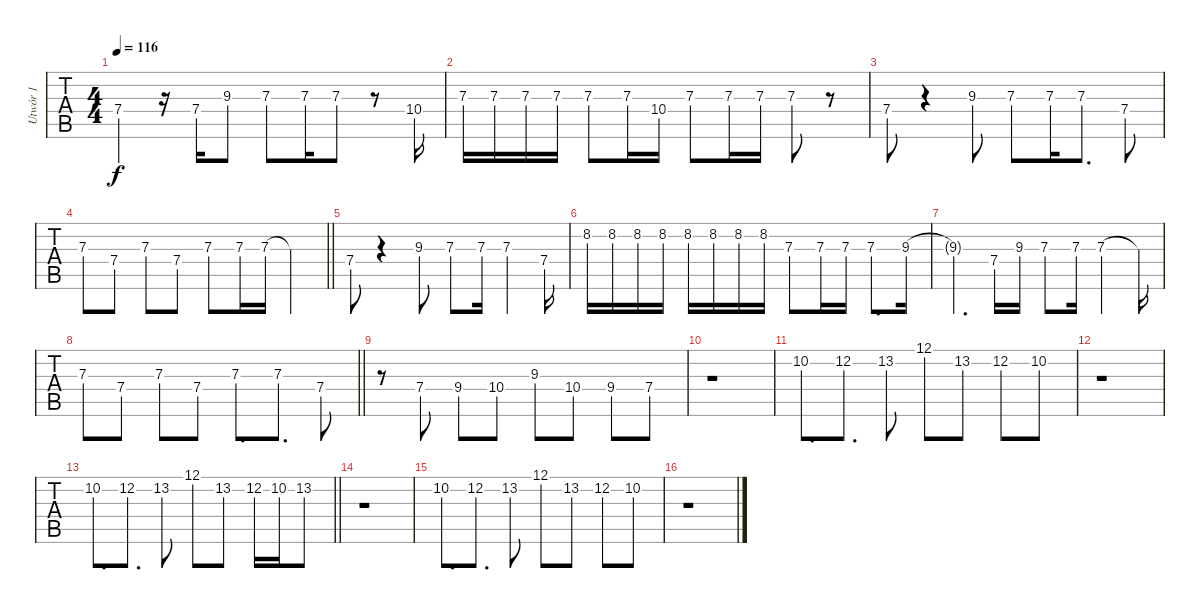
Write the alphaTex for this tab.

\track ("Utwór 1" "Utwór 1") {instrument acousticguitarsteel}
\staff {tabs}
\tuning (E4 B3 G3 D3 A2 E2) {hide}
\ts (4 4)
\tempo 116
\clef g2
\ks c
7.4{st}.4{dy f} r.16 7.4.16 9.3.8 7.3.8 7.3.16 7.3.8 r.8 10.4.16 |
7.3.16 7.3.16 7.3.16 7.3.16 7.3.8 7.3.16 10.4.16 7.3.8 7.3.16 7.3.16 7.3.8 r.8 |
7.4.8 r.4 9.3.8 7.3.8 7.3.16 7.3.8{d} 7.4.8 |
\barLineRight lightlight
7.3.8 7.4.8 7.3.8 7.4.8 7.3.8 7.3.16 7.3.16 7.3{t}.4 |
7.4.8 r.4 9.3.8 7.3.8 7.3.16 7.3.4 7.4.16 |
8.2.16 8.2.16 8.2.16 8.2.16 8.2.16 8.2.16 8.2.16 8.2.16 7.3.8 7.3.16 7.3.16 7.3.8{d} 9.3.16 |
9.3{t}.4{d} 7.4.16 9.3.16 7.3.8 7.3.16 7.3.4 7.3{t}.16 |
\barLineRight lightlight
7.3.8 7.4.8 7.3.8 7.4.8 7.3.8{d} 7.3.8{d} 7.4.8 |
r.8 7.4.8 9.4.8 10.4.8 9.3.8 10.4.8 9.4.8 7.4.8 |
r.1 |
10.2.8{d} 12.2.8{d} 13.2.8 12.1.8 13.2.8 12.2.8 10.2.8 |
r.1 |
\barLineRight lightlight
10.2.8{d} 12.2.8{d} 13.2.8 12.1.8 13.2.8 12.2.16 10.2.16 13.2.8 |
r.1 |
10.2.8{d} 12.2.8{d} 13.2.8 12.1.8 13.2.8 12.2.8 10.2.8 |
r.1
